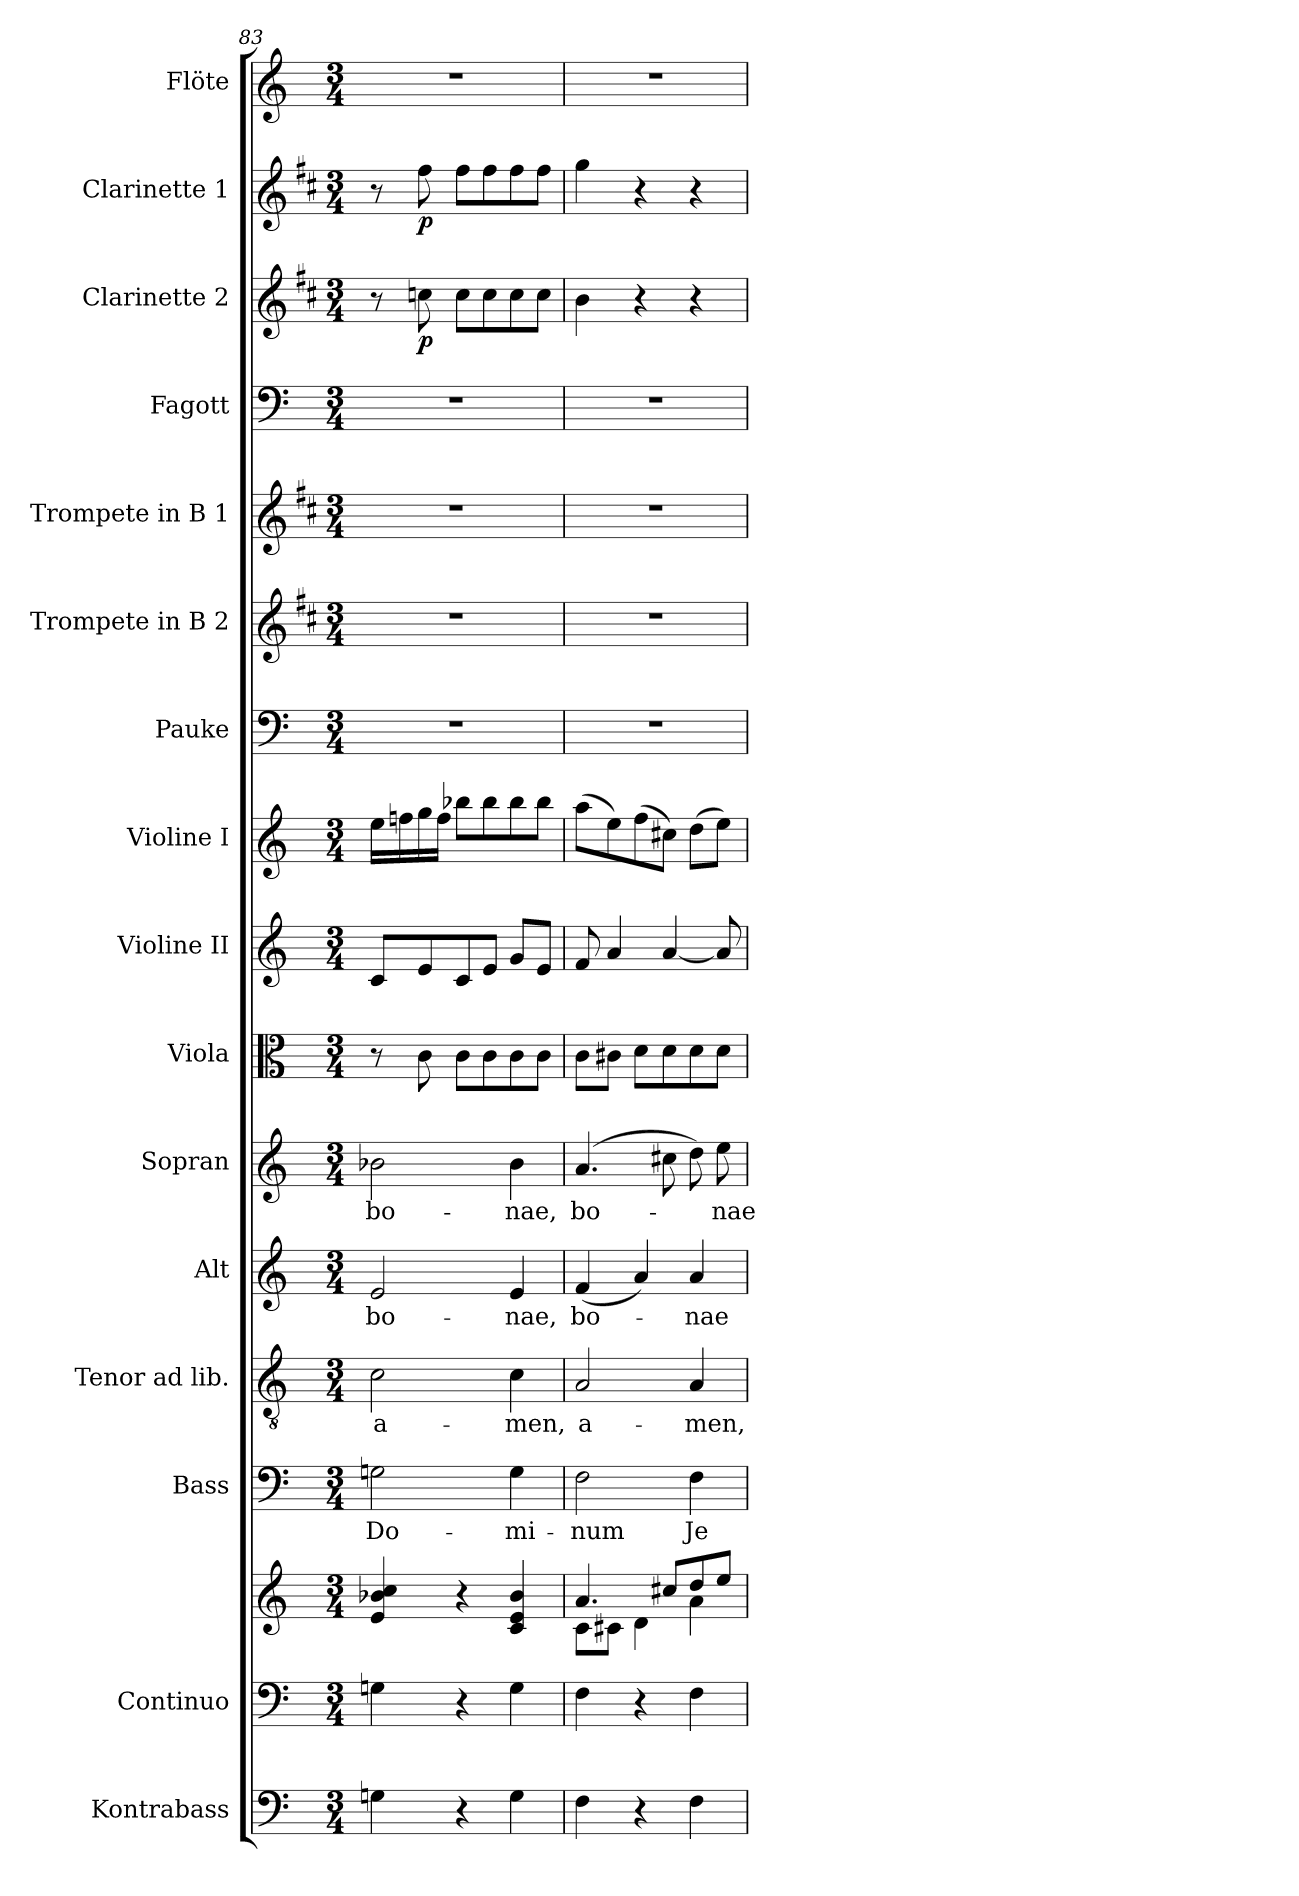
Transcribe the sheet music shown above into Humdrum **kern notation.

**kern	**kern	**kern	**kern	**text	**kern	**text	**kern	**text	**kern	**text	**kern	**kern	**kern	**kern	**kern	**kern	**kern	**kern	**dynam	**kern	**dynam	**kern
*part16	*part15	*part15	*part14	*part14	*part13	*part13	*part12	*part12	*part11	*part11	*part10	*part9	*part8	*part7	*part6	*part5	*part4	*part3	*part3	*part2	*part2	*part1
*staff17	*staff16	*staff15	*staff14	*staff14	*staff13	*staff13	*staff12	*staff12	*staff11	*staff11	*staff10	*staff9	*staff8	*staff7	*staff6	*staff5	*staff4	*staff3	*staff3	*staff2	*staff2	*staff1
*I"Kontrabass	*I"Continuo	*	*I"Bass	*	*I"Tenor ad lib.	*	*I"Alt	*	*I"Sopran	*	*I"Viola	*I"Violine II	*I"Violine I	*I"Pauke	*I"Trompete in B 2	*I"Trompete in B 1	*I"Fagott	*I"Clarinette 2	*	*I"Clarinette 1	*	*I"Flöte
*I'Kb.	*I'cont.	*	*I'B	*	*I'T	*	*I'A	*	*I'S	*	*I'Vla.	*I'Vl. II	*I'Vl. I	*I'Pk.	*	*	*I'Fg.	*I'Cl. 2	*	*I'Cl. 1	*	*I'Fl.
*clefF4	*clefF4	*clefG2	*clefF4	*	*clefGv2	*	*clefG2	*	*clefG2	*	*clefC3	*clefG2	*clefG2	*clefF4	*clefG2	*clefG2	*clefF4	*clefG2	*	*clefG2	*	*clefG2
*ITrd7c12	*	*	*	*	*	*	*	*	*	*	*	*	*	*	*ITrd1c2	*ITrd1c2	*	*ITrd1c2	*	*ITrd1c2	*	*
*k[]	*k[]	*k[]	*k[]	*	*k[]	*	*k[]	*	*k[]	*	*k[]	*k[]	*k[]	*k[]	*k[]	*k[]	*k[]	*k[]	*	*k[]	*	*k[]
*C:	*C:	*C:	*C:	*	*C:	*	*C:	*	*C:	*	*C:	*C:	*C:	*C:	*C:	*C:	*C:	*C:	*	*C:	*	*C:
*M3/4	*M3/4	*M3/4	*M3/4	*	*M3/4	*	*M3/4	*	*M3/4	*	*M3/4	*M3/4	*M3/4	*M3/4	*M3/4	*M3/4	*M3/4	*M3/4	*	*M3/4	*	*M3/4
=83	=83	=83	=83	=83	=83	=83	=83	=83	=83	=83	=83	=83	=83	=83	=83	=83	=83	=83	=83	=83	=83	=83
!	!	!	!	!LO:LY:b	!	!LO:LY:b	!	!LO:LY:b	!	!LO:LY:b	!	!	!	!	!	!	!	!	!	!	!	!
4GGn\	4Gn\	4e/ 4b-X/ 4cc/	2Gn\	Do-	2c\	a-	2e/	bo-	2b-X\	bo-	8r	8c/L	16ee\LL	2.r	2.r	2.r	2.r	8r	.	8r	.	2.r
.	.	.	.	.	.	.	.	.	.	.	.	.	16ffn\	.	.	.	.	.	.	.	.	.
!	!	!	!	!	!	!	!	!	!	!	!	!	!	!	!	!	!	!	!LO:DY:b	!	!LO:DY:b	!
.	.	.	.	.	.	.	.	.	.	.	8c\	8e/	16gg\	.	.	.	.	8b-X\	p	8ee\	p	.
.	.	.	.	.	.	.	.	.	.	.	.	.	16ff\JJ	.	.	.	.	.	.	.	.	.
4r	4r	4r	.	.	.	.	.	.	.	.	8c\L	8c/	8bb-X\L	.	.	.	.	8b-\L	.	8ee\L	.	.
.	.	.	.	.	.	.	.	.	.	.	8c\	8e/J	8bb-\	.	.	.	.	8b-\	.	8ee\	.	.
!	!	!	!	!LO:LY:b	!	!LO:LY:b	!	!LO:LY:b	!	!LO:LY:b	!	!	!	!	!	!	!	!	!	!	!	!
4GG\	4G\	4c/ 4e/ 4b-/	4G\	-mi-	4c\	-men,	4e/	-nae,	4b-\	-nae,	8c\	8g/L	8bb-\	.	.	.	.	8b-\	.	8ee\	.	.
.	.	.	.	.	.	.	.	.	.	.	8c\J	8e/J	8bb-\J	.	.	.	.	8b-\J	.	8ee\J	.	.
=84	=84	=84	=84	=84	=84	=84	=84	=84	=84	=84	=84	=84	=84	=84	=84	=84	=84	=84	=84	=84	=84	=84
*	*	*^	*	*	*	*	*	*	*	*	*	*	*	*	*	*	*	*	*	*	*	*
!	!	!	!	!	!LO:LY:b	!	!LO:LY:b	!	!LO:LY:b	!	!LO:LY:b	!	!	!	!	!	!	!	!	!	!	!	!
4FF\	4F\	4.a/	8c\L	2F\	-num	2A/	a-	(<4f/	bo-	(4.a/	bo-	8c\L	8f/	(>8aa\L	2.r	2.r	2.r	2.r	4a\	.	4ff\	.	2.r
.	.	.	8c#X\J	.	.	.	.	.	.	.	.	8c#X\J	4a/	8ee\)	.	.	.	.	.	.	.	.	.
4r	4r	.	4d\	.	.	.	.	4a/)	.	.	.	8d\L	.	(>8ff\	.	.	.	.	4r	.	4r	.	.
.	.	8cc#X/L	.	.	.	.	.	.	.	8cc#X\	.	8d\	[4a/	8cc#X\J)	.	.	.	.	.	.	.	.	.
!	!	!	!	!	!LO:LY:b	!	!LO:LY:b	!	!LO:LY:b	!	!	!	!	!	!	!	!	!	!	!	!	!	!
4FF\	4F\	8dd/	4a\	4F\	Je-	4A/	-men,	4a/	-nae	8dd\)	.	8d\	.	(>8dd\L	.	.	.	.	4r	.	4r	.	.
!	!	!	!	!	!	!	!	!	!	!	!LO:LY:b	!	!	!	!	!	!	!	!	!	!	!	!
.	.	8ee/J	.	.	.	.	.	.	.	8ee\	-nae	8d\J	8a/]	8ee\J)	.	.	.	.	.	.	.	.	.
*	*	*v	*v	*	*	*	*	*	*	*	*	*	*	*	*	*	*	*	*	*	*	*	*
=	=	=	=	=	=	=	=	=	=	=	=	=	=	=	=	=	=	=	=	=	=	=
*-	*-	*-	*-	*-	*-	*-	*-	*-	*-	*-	*-	*-	*-	*-	*-	*-	*-	*-	*-	*-	*-	*-
